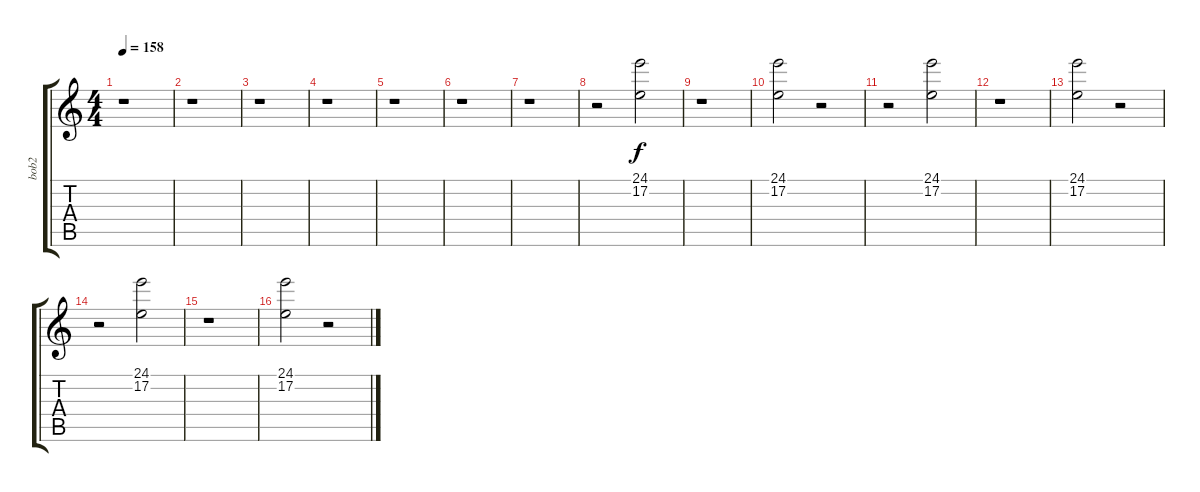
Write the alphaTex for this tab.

\track ("bob2" "bob2") {instrument lead2sawtooth}
\staff {score tabs}
\tuning (E4 B3 G3 D3 A2 E2) {hide}
\ts (4 4)
\tempo 158
\clef g2
\ks c
r.1{dy mf} |
r.1 |
r.1 |
r.1 |
r.1 |
r.1 |
r.1 |
r.2 (24.1 17.2).2{dy f volume 10 instrument lead2sawtooth} |
r.1 |
(24.1 17.2).2{volume 10 instrument lead2sawtooth} r.2 |
r.2 (24.1 17.2).2{volume 10 instrument lead2sawtooth} |
r.1 |
(24.1 17.2).2{volume 10 instrument lead2sawtooth} r.2 |
r.2 (24.1 17.2).2{volume 10 instrument lead2sawtooth} |
r.1 |
(24.1 17.2).2{volume 10 instrument lead2sawtooth} r.2
